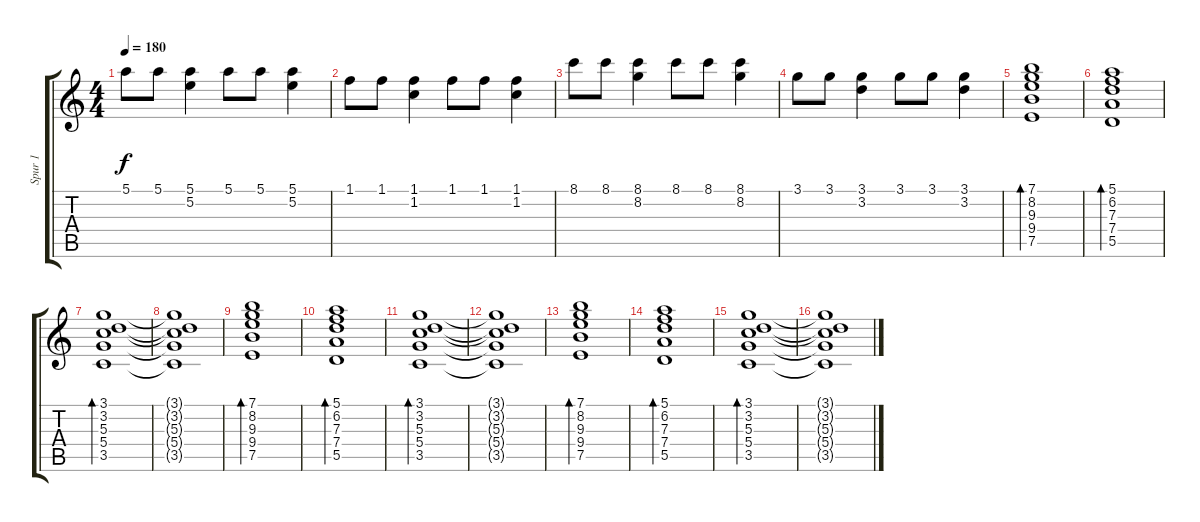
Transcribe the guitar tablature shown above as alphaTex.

\track ("Spur 1" "Spur 1") {instrument electricguitarclean}
\staff {score tabs}
\tuning (E4 B3 G3 D3 A2 E2) {hide}
\ts (4 4)
\tempo 180
\clef g2
\ks c
5.1.8{dy f} 5.1.8 (5.1 5.2).4 5.1.8 5.1.8 (5.1 5.2).4 |
1.1.8 1.1.8 (1.1 1.2).4 1.1.8 1.1.8 (1.1 1.2).4 |
8.1.8 8.1.8 (8.1 8.2).4 8.1.8 8.1.8 (8.1 8.2).4 |
3.1.8 3.1.8 (3.1 3.2).4 3.1.8 3.1.8 (3.1 3.2).4 |
(7.1 8.2 9.3 9.4 7.5).1{bd 480} |
(5.1 6.2 7.3 7.4 5.5).1{bd 480} |
(3.1 3.2 5.3 5.4 3.5).1{bd 480} |
(3.1{t} 3.2{t} 5.3{t} 5.4{t} 3.5{t}).1 |
(7.1 8.2 9.3 9.4 7.5).1{bd 480} |
(5.1 6.2 7.3 7.4 5.5).1{bd 480} |
(3.1 3.2 5.3 5.4 3.5).1{bd 480} |
(3.1{t} 3.2{t} 5.3{t} 5.4{t} 3.5{t}).1 |
(7.1 8.2 9.3 9.4 7.5).1{bd 480} |
(5.1 6.2 7.3 7.4 5.5).1{bd 480} |
(3.1 3.2 5.3 5.4 3.5).1{bd 480} |
(3.1{t} 3.2{t} 5.3{t} 5.4{t} 3.5{t}).1
